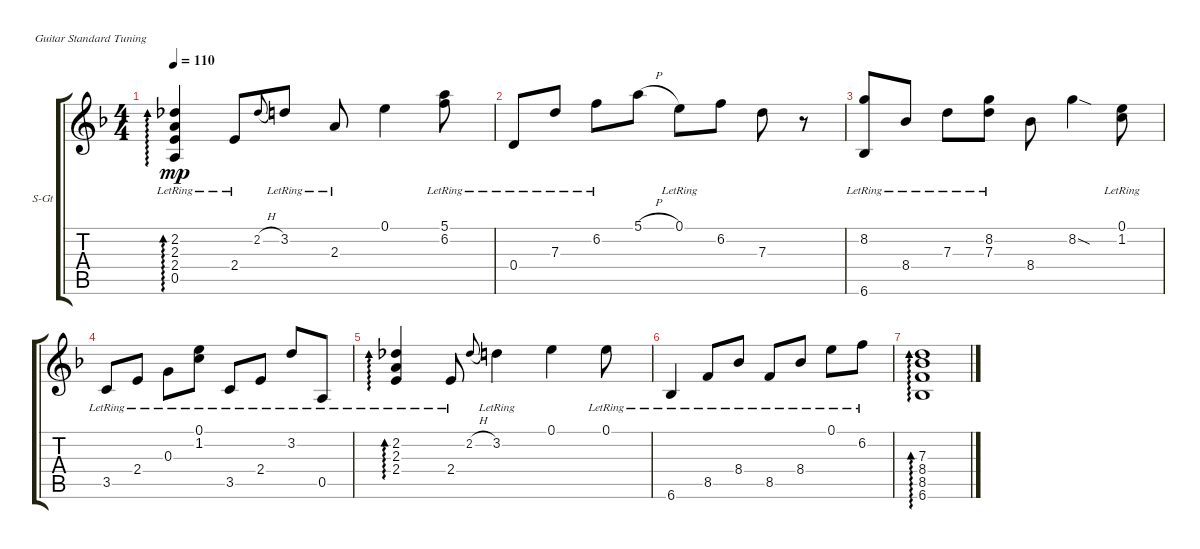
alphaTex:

\defaultSystemsLayout 4
\bracketExtendMode groupsimilarinstruments
\firstSystemTrackNameOrientation horizontal
\otherSystemsTrackNameOrientation horizontal
\track ("Steel Guitar" "S-Gt") {instrument acousticguitarsteel}
\staff {score tabs}
\tuning (E4 B3 G3 D3 A2 E2)
\ts (4 4)
\tempo 110
\clef g2
\ks f
(2.4{lr} 2.2{lr} 0.5{lr} 2.3{lr}).4{ad 0 dy mp} 2.4{lr}.8 2.2{h}.8{gr onbeat} 3.2{lr}.8 2.3{lr}.8 0.1.4 (6.2{lr} 5.1{lr}).8 |
0.4{lr}.8 7.3{lr}.8 6.2{lr}.8 5.1{h}.8 0.1{lr}.8 6.2.8 7.3.8 r.8 |
(6.6{lr} 8.2{lr}).8 8.4{lr}.8 7.3{lr}.8 (8.2{lr} 7.3{lr}).8 8.4.8 8.2{sod}.4 (1.2{lr} 0.1{lr}).8 |
3.5{lr}.8 2.4{lr}.8 0.3{lr}.8 (1.2{lr} 0.1{lr}).8 3.5{lr}.8 2.4{lr}.8 3.2{lr}.8 0.5{lr}.8 |
(2.4{lr} 2.2{lr} 2.3{lr}).4{ad 0} 2.4{lr}.8 2.2{h}.8{gr onbeat} 3.2{lr}.4 0.1.4 0.1{lr}.8 |
6.6{lr}.4 8.5{lr}.8 8.4{lr}.8 8.5{lr}.8 8.4{lr}.8 0.1{lr}.8 6.2{lr}.8 |
(6.6 8.5 8.4 7.3).1{ad 0}
